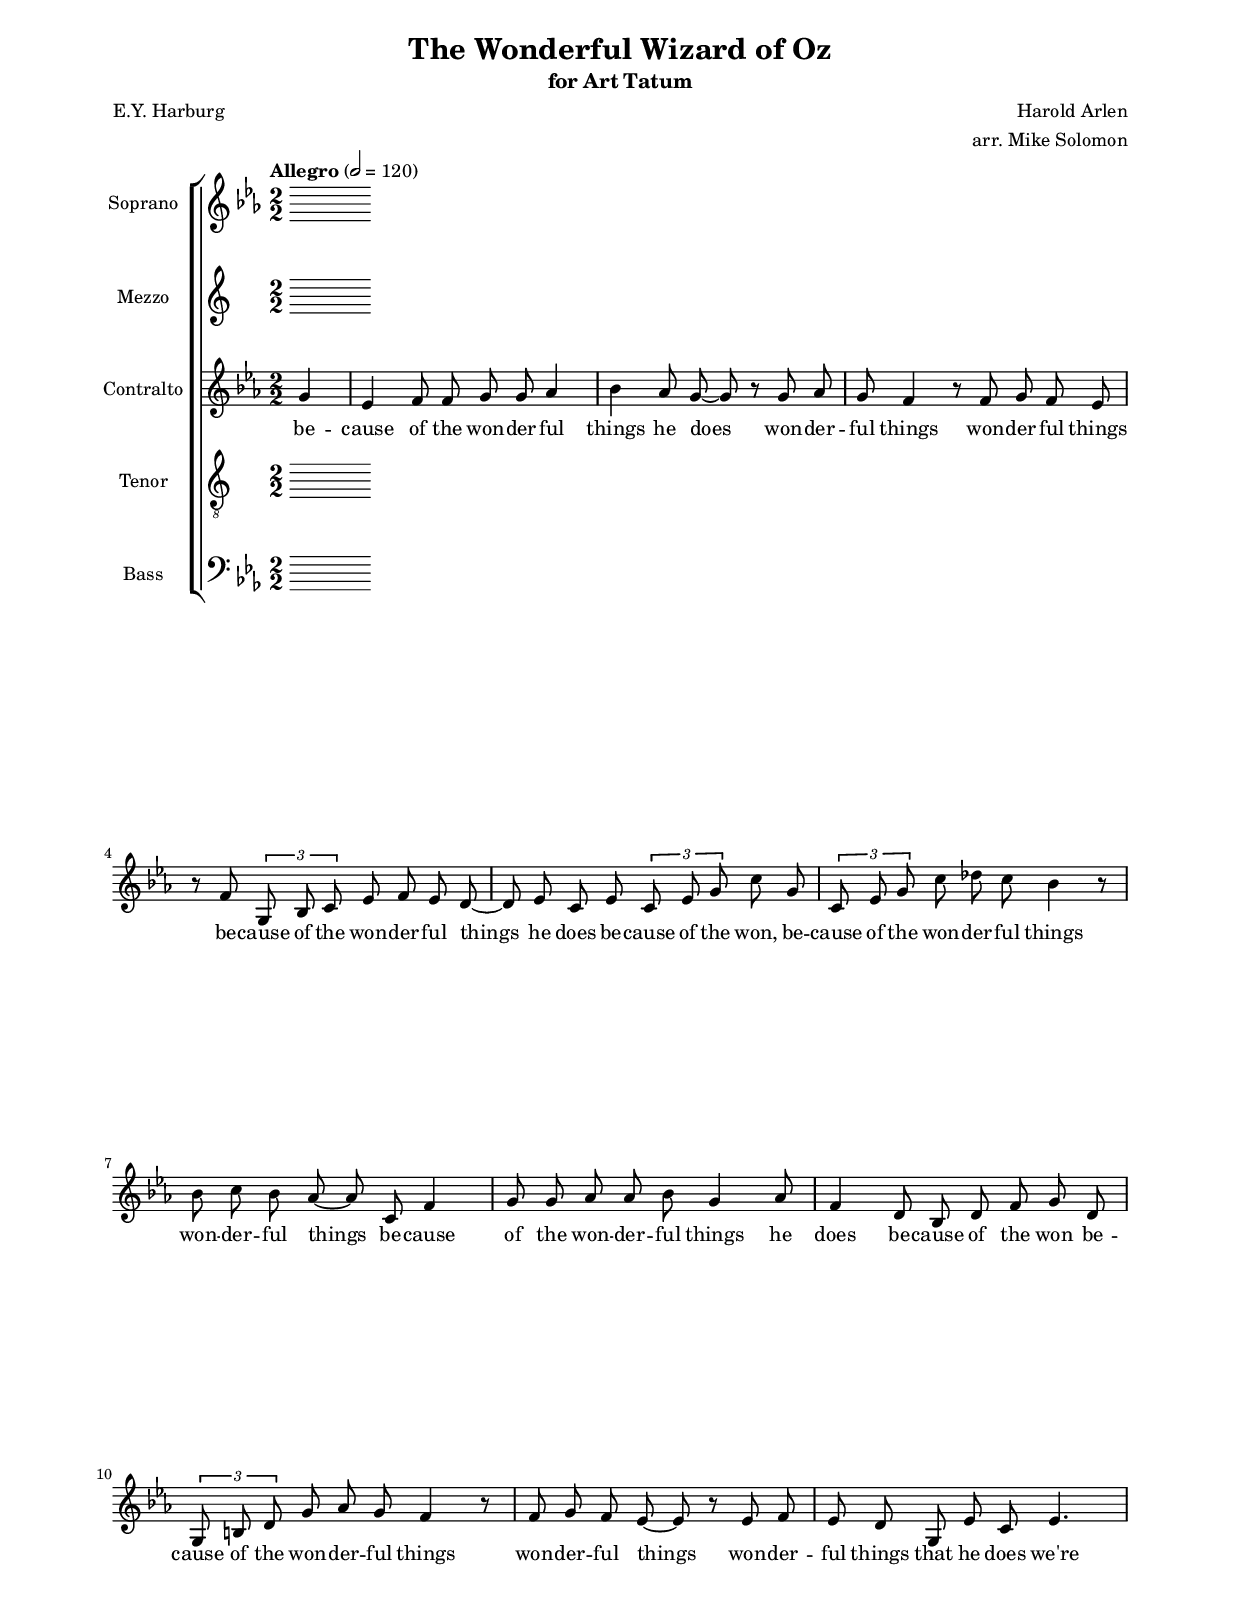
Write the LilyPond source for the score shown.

\version "2.17.0"
\include "defs-devel.ly"
\paper {
  footnote-separator-markup = \markup { \column { " "\override #`(span-factor . 1/5) { \draw-hline } }}
  footnote-padding = 5\mm
  top-system-spacing = #'((basic-distance . 1) (minimum-distance . 0) (padding . 1) (stretchability . 40))
  bottom-system-spacing = #'((basic-distance . 1) (minimum-distance . 0) (padding . 1) (stretchability . 50))
  ragged-right = ##f
  left-margin = 0.75\in
  right-margin = 0.75\in
  top-margin = 0.5\in
  bottom-margin = 0.6\in
  ragged-last-bottom = ##f
  %max-systems-per-page = #2
}

#(ly:set-option 'point-and-click #f)

MyRed = \Red
MyBlack = \Black
myred = \once \override NoteHead.color = #red
myblack = \revert NoteHead.color
%MyRed = \revert NoteHead.color
%MyBlack = \revert NoteHead.color
%myred = \revert NoteHead.color
%myblack = \revert NoteHead.color

\header {
  title = "The Wonderful Wizard of Oz" %(1)"
  subtitle = \markup { for Art Tatum }
  composer = "Harold Arlen"
  poet = "E.Y. Harburg"
  arranger = "arr. Mike Solomon"
}

nothing = {}

marks = {
  \time 2/2
  \tempo "Allegro" 2=120
  \partial 4
}

prefatoryMatter = {
  \key c \minor
  #(set-accidental-style 'modern-cautionary)
}

soprano = \relative c' { \autoBeamOff
  \prefatoryMatter
}

sopranoWords = \lyricmode {
}

mezzo = \relative c' { \autoBeamOff
}

mezzoWords = \lyricmode {
}

  %aes bes |
  %aes g4 aes8 f d \times 2/3 { g, b d } | 
  %g8 aes g f ~ f r f g |
  %f d4 r8 \times 2/3 { ees4 c ees }  |

alto = \relative c'' { \autoBeamOff
  \prefatoryMatter
  g4 |
  ees4 f8 f g g aes4 |
  bes4 aes8 g ~ g r g aes |
  g f4 r8 f g f ees |
  r8 f \times 2/3 { g, bes c } ees8 f ees d ~ |
  d ees c8 ees \times 2/3 { c ees g } c8 g
  \times 2/3 { c,8 ees g } c8 des c bes4 r8 |
  bes8 c bes aes ~ aes %{ r %} c, f4 |
  g8 g aes aes bes8 g4 aes8 |
  f4 d8 bes d f g d |
  \times 2/3 { g,8 b d } g aes g f4 r8 |
  f8 g f ees ~ ees r ees f |
  ees d g,8 ees'  c ees4. |

}

altoWords = \lyricmode {
  be -- cause of the won -- der -- ful things he does
  won -- der -- ful things
  won -- der -- ful things
  be -- cause of the won -- der -- ful things he does
  be -- cause of the won,
  be -- cause of the won -- der -- ful things
  won -- der -- ful things
  be -- cause of the won -- der -- ful things he does
  be -- cause of the won
  be -- cause of the won -- der -- ful things
  won -- der -- ful things
  won -- der -- ful things that he does we're
}

tenor = \relative c' {
  \autoBeamOff
  \clef "treble_8"
}

tenorWords = \lyricmode {
}

bass = \relative c { \autoBeamOff
  \prefatoryMatter
  \clef bass
}

bassWords = \lyricmode {
}

%%% SCORE
#(set-global-staff-size 16)

\score {
  \new ChoirStaff <<
    \new Staff \with { instrumentName = \bitchName %shortInstrumentName = #"M."
} <<
      \new Voice = "soprano" { << { \numericTimeSignature
        \soprano
      } {
        \marks
      } {
        \nothing
      }>> }
      \new Lyrics \lyricsto "soprano" {
        \sopranoWords
      }
    >>
    \new Staff \with { instrumentName = \dortyName %shortInstrumentName = #"E."
} <<
      \new Voice = "mezzo" { << { \numericTimeSignature
        \mezzo
      } {
        \nothing
      } >> }
      \new Lyrics \lyricsto "mezzo" {
        \mezzoWords
      }
    >>
    \new Staff \with { instrumentName = \ttoName %shortInstrumentName = #"Mk."
} <<
      \new Voice = "alto" { << { \numericTimeSignature
        \alto
      } {
        \nothing
      } >> }
      \new Lyrics \lyricsto "alto" {
        \altoWords
      }
    >>
    \new Staff \with { instrumentName = \fakbydName %shortInstrumentName = #"R."
} <<
      \new Voice = "tenor" { << { \numericTimeSignature
        \tenor
      } {
        \nothing
      } >> }
      \new Lyrics \lyricsto "tenor" {
        \tenorWords
      }
    >>
    \new Staff \with { instrumentName = \wysrName %shortInstrumentName = #"P." %\markup { \concat { E \super u . } }
} <<
      \new Voice = "bass" { << { \numericTimeSignature
        \bass
      } {
        \nothing
      } >> }
      \new Lyrics \lyricsto "bass" {
        \bassWords
      }
    >>
  >>
  \layout {
    \context {
      \Voice
      \override TextScript #'layer = #6
      \override NoteHead #'layer = #7
      \override Glissando #'breakable = ##t
      \override TupletNumber #'breakable = ##t
      \override TupletBracket #'breakable = ##t
      \remove "Forbid_line_break_engraver"
    }
    \context {
      \Staff
      \consists "Metronome_mark_engraver"
      \override TimeSignature #'style = #'numbered
      \override StaffSymbol #'layer = #4
      \override TimeSignature #'layer = #3
      \override TimeSignature #'whiteout = ##t
    }
    \context {
      \Lyrics
      %\override LyricText #'whiteout = ##t
      \override LyricText #'layer = #6
    }
    \context {
      \Score
      \remove "Metronome_mark_engraver"
      \override NonMusicalPaperColumn #'allow-loose-spacing = ##f
    }
  }
}

%{
%%% piano redux
#(set-global-staff-size 20)

\score {
  \new PianoStaff <<
    \new Staff <<
      \new Voice = "1" { \voiceOne << \soprano \marks >> }
      \new Voice = "2" { \voiceTwo \mezzo }
      \new Voice = "3" { \voiceThree \alto }
    >>
    \new Staff <<
      \new Voice = "4" { \voiceOne \tenor }
      \new Voice = "5" { \voiceTwo \bass }
    >>
  >>
  \layout {
    \context {
      \Voice
      \override TextScript #'layer = #6
      \override NoteHead #'layer = #7
      \override Glissando #'breakable = ##t
      \override TupletNumber #'breakable = ##t
      \override TupletBracket #'breakable = ##t
      \remove "Forbid_line_break_engraver"
    }
    \context {
      \Staff
      \consists "Metronome_mark_engraver"
      \override TimeSignature #'style = #'numbered
      \override StaffSymbol #'layer = #4
      \override TimeSignature #'layer = #3
      \override TimeSignature #'whiteout = ##t
    }
    \context {
      \Lyrics
      %\override LyricText #'whiteout = ##t
      \override LyricText #'layer = #6
    }
    \context {
      \Score
      \remove "Metronome_mark_engraver"
      \override NonMusicalPaperColumn #'allow-loose-spacing = ##f
    }
  }
}
%}
%%% MIDI

\score {
  \new ChoirStaff <<
    \new Staff \with { instrumentName = \bitchName %shortInstrumentName = #"M."
} <<
      \new Voice = "soprano" { << { \numericTimeSignature
        \soprano
      } {
        \marks
      } >> }
      \new Lyrics \lyricsto "soprano" {
        \sopranoWords
      }
    >>
    \new Staff \with { instrumentName = \dortyName %shortInstrumentName = #"E."
} <<
      \new Voice = "mezzo" { \numericTimeSignature
        \mezzo
      }
      \new Lyrics \lyricsto "mezzo" {
        \mezzoWords
      }
    >>
    \new Staff \with { instrumentName = \ttoName %shortInstrumentName = #"Mk."
} <<
      \new Voice = "alto" { \numericTimeSignature
        \alto
      }
      \new Lyrics \lyricsto "alto" {
        \altoWords
      }
    >>
    \new Staff \with { instrumentName = \fakbydName %shortInstrumentName = #"R."
} <<
      \new Voice = "tenor" { \numericTimeSignature
        \tenor
      }
      \new Lyrics \lyricsto "tenor" {
        \tenorWords
      }
    >>
    \new Staff \with { instrumentName = \wysrName %shortInstrumentName = #"P." %\markup { \concat { E \super u . } }
} <<
      \new Voice = "bass" { \numericTimeSignature
        \bass
      }
      \new Lyrics \lyricsto "bass" {
        \bassWords
      }
    >>
  >>
  \midi {}
}
